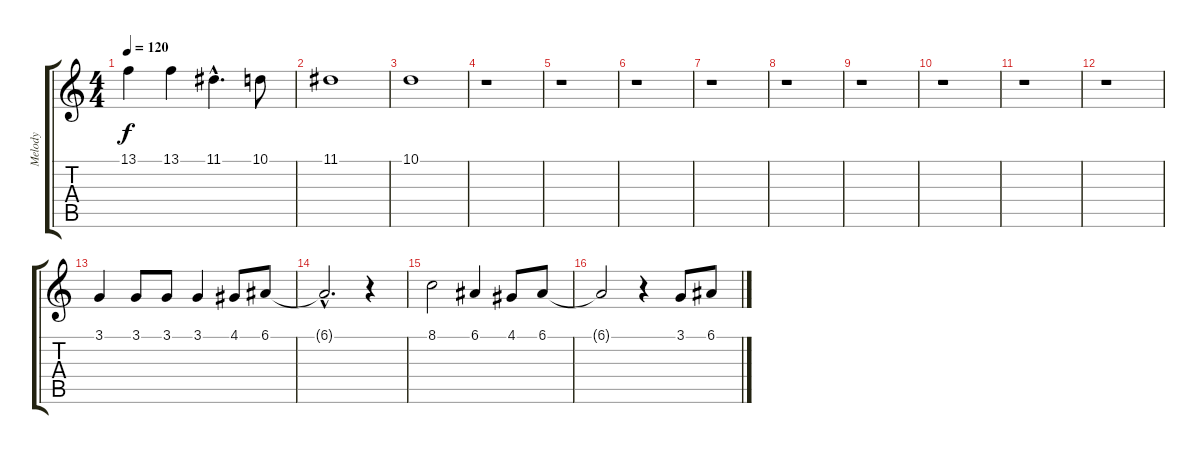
\track ("Melody" "Melody") {instrument lead3calliope}
\staff {score tabs}
\tuning (E4 B3 G3 D3 A2 E2) {hide}
\ts (4 4)
\tempo 120
\clef g2
\ks c
13.1.4{dy f} 13.1.4 11.1{hac}.4{d} 10.1.8 |
11.1.1 |
10.1.1 |
r.1 |
r.1 |
r.1 |
r.1 |
r.1 |
r.1 |
r.1 |
r.1 |
r.1 |
3.1.4 3.1.8 3.1.8 3.1.4 4.1.8 6.1.8 |
6.1{hac t}.2{d} r.4 |
8.1.2 6.1.4 4.1.8 6.1.8 |
6.1{t}.2 r.4 3.1.8 6.1.8
